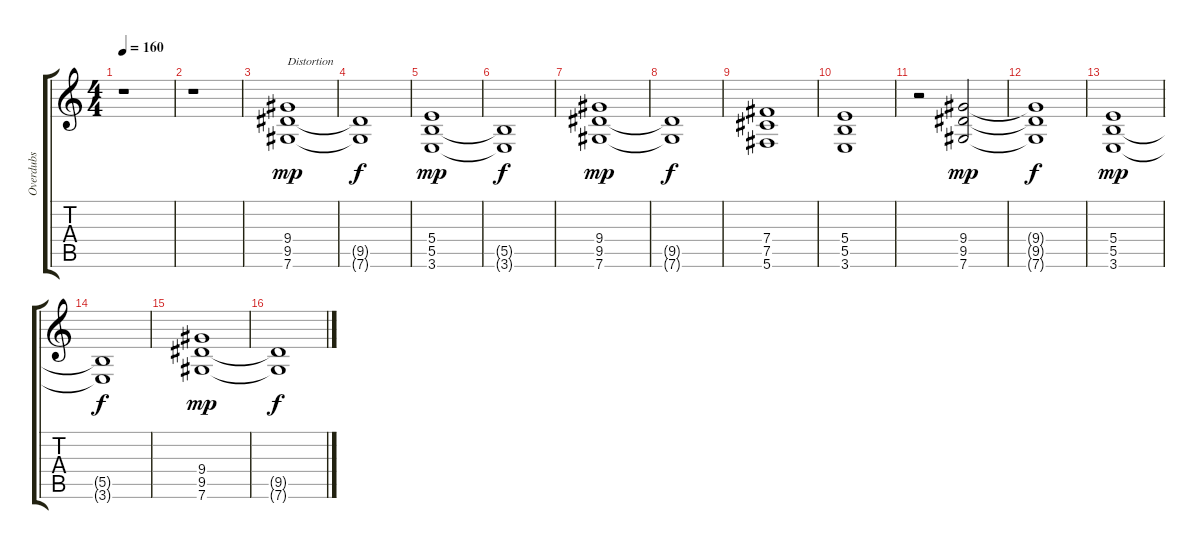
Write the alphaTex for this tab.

\track ("Overdubs" "Overdubs") {instrument distortionguitar}
\staff {score tabs}
\tuning (Db4 Ab3 E3 B2 Gb2 Db2) {hide}
\ts (4 4)
\tempo 160
\clef g2
\ks c
r.1{dy fff} |
r.1 |
(9.4 9.5 7.6).1{txt "Distortion" dy mp instrument distortionguitar} |
(9.5{t} 7.6{t}).1{dy f} |
(5.4 5.5 3.6).1{dy mp} |
(5.5{t} 3.6{t}).1{dy f} |
(9.4 9.5 7.6).1{dy mp} |
(9.5{t} 7.6{t}).1{dy f} |
(7.4 7.5 5.6).1 |
(5.4 5.5 3.6).1 |
r.2 (9.4 9.5 7.6).2{dy mp} |
(9.4{t} 9.5{t} 7.6{t}).1{dy f} |
(5.4 5.5 3.6).1{dy mp} |
(5.5{t} 3.6{t}).1{dy f} |
(9.4 9.5 7.6).1{dy mp} |
(9.5{t} 7.6{t}).1{dy f}
